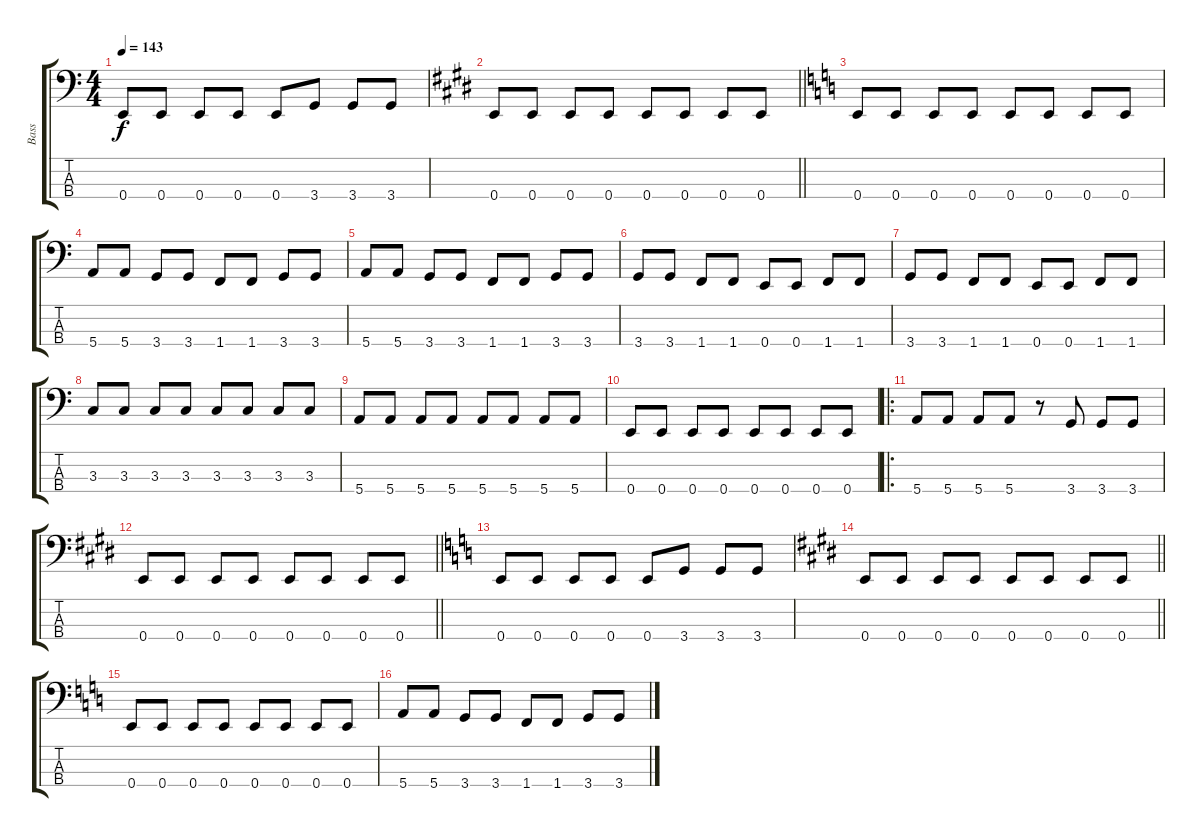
\track ("Bass" "Bass") {mute instrument electricbasspick}
\staff {score tabs}
\tuning (G2 D2 A1 E1) {hide}
\ts (4 4)
\tempo 143
\clef f4
\ks c
0.4.8{dy f} 0.4.8 0.4.8 0.4.8 0.4.8 3.4.8 3.4.8 3.4.8 |
\barLineRight lightlight
\ks c#minor
0.4.8 0.4.8 0.4.8 0.4.8 0.4.8 0.4.8 0.4.8 0.4.8 |
\ks c
0.4.8 0.4.8 0.4.8 0.4.8 0.4.8 0.4.8 0.4.8 0.4.8 |
5.4.8 5.4.8 3.4.8 3.4.8 1.4.8 1.4.8 3.4.8 3.4.8 |
5.4.8 5.4.8 3.4.8 3.4.8 1.4.8 1.4.8 3.4.8 3.4.8 |
3.4.8 3.4.8 1.4.8 1.4.8 0.4.8 0.4.8 1.4.8 1.4.8 |
3.4.8 3.4.8 1.4.8 1.4.8 0.4.8 0.4.8 1.4.8 1.4.8 |
3.3.8 3.3.8 3.3.8 3.3.8 3.3.8 3.3.8 3.3.8 3.3.8 |
5.4.8 5.4.8 5.4.8 5.4.8 5.4.8 5.4.8 5.4.8 5.4.8 |
0.4.8 0.4.8 0.4.8 0.4.8 0.4.8 0.4.8 0.4.8 0.4.8 |
\ro
5.4.8 5.4.8 5.4.8 5.4.8 r.8 3.4.8 3.4.8 3.4.8 |
\barLineRight lightlight
\ks c#minor
0.4.8 0.4.8 0.4.8 0.4.8 0.4.8 0.4.8 0.4.8 0.4.8 |
\ks c
0.4.8 0.4.8 0.4.8 0.4.8 0.4.8 3.4.8 3.4.8 3.4.8 |
\barLineRight lightlight
\ks c#minor
0.4.8 0.4.8 0.4.8 0.4.8 0.4.8 0.4.8 0.4.8 0.4.8 |
\ks c
0.4.8 0.4.8 0.4.8 0.4.8 0.4.8 0.4.8 0.4.8 0.4.8 |
5.4.8 5.4.8 3.4.8 3.4.8 1.4.8 1.4.8 3.4.8 3.4.8
